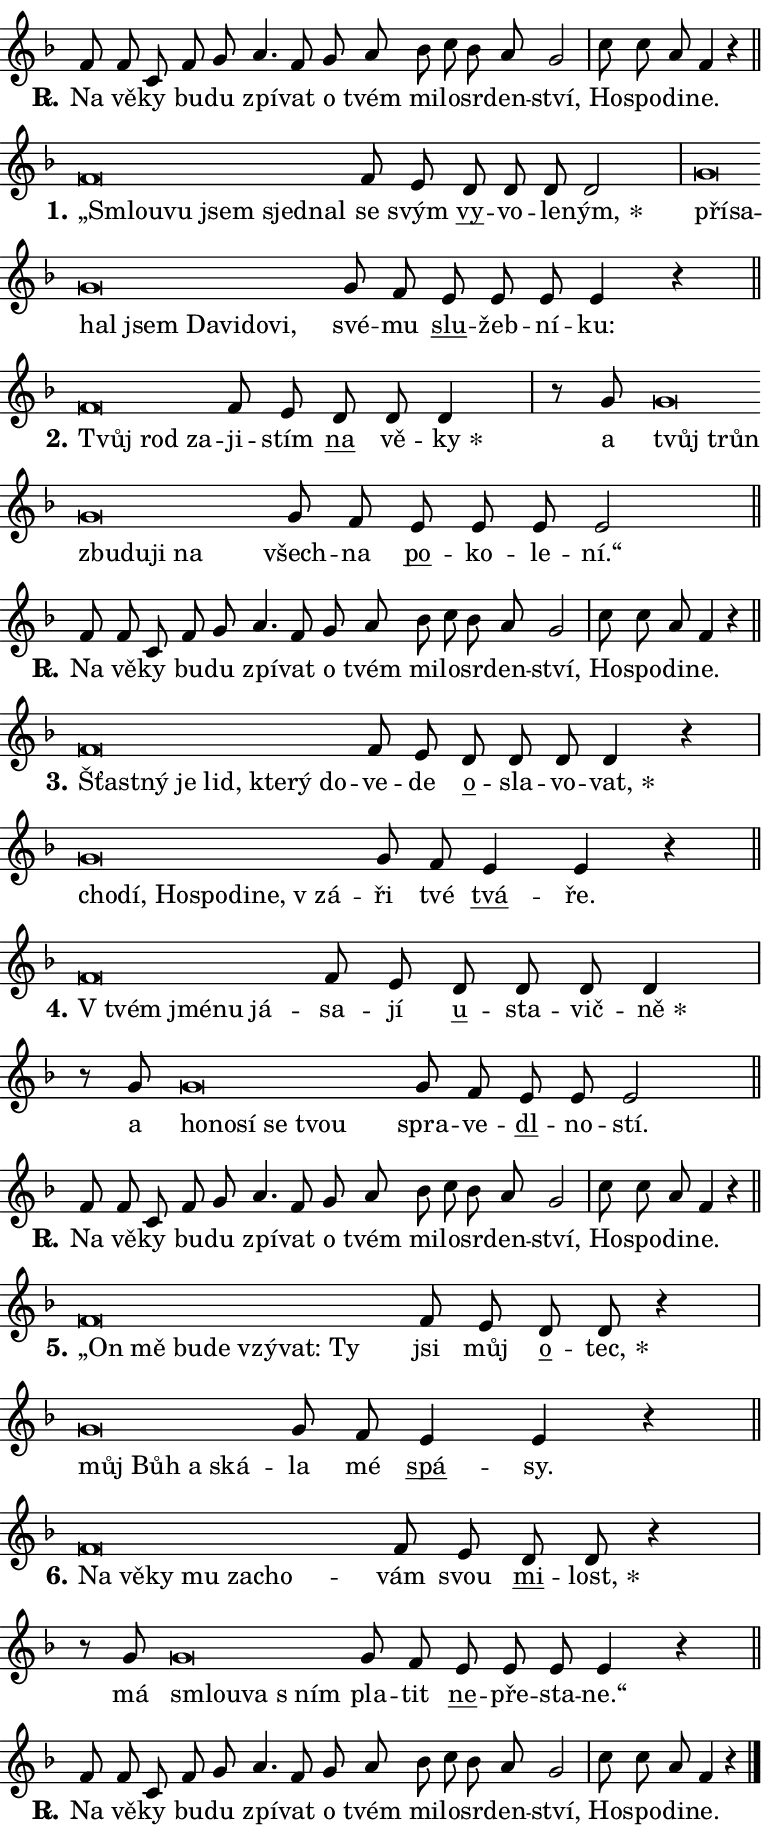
\version "2.24.0"
\header { tagline = "" }
\paper {
  indent = 0\cm
  top-margin = 0\cm
  right-margin = 0.13\cm % to fit lyric hyphens
  bottom-margin = 0\cm
  left-margin = 0\cm
  paper-width = 13\cm
  page-breaking = #ly:one-page-breaking
  system-system-spacing.basic-distance = #11
  score-system-spacing.basic-distance = #11
  ragged-last = ##f
}


%% Author: Thomas Morley
%% https://lists.gnu.org/archive/html/lilypond-user/2020-05/msg00002.html
#(define (line-position grob)
"Returns position of @var[grob} in current system:
   @code{'start}, if at first time-step
   @code{'end}, if at last time-step
   @code{'middle} otherwise
"
  (let* ((col (ly:item-get-column grob))
         (ln (ly:grob-object col 'left-neighbor))
         (rn (ly:grob-object col 'right-neighbor))
         (col-to-check-left (if (ly:grob? ln) ln col))
         (col-to-check-right (if (ly:grob? rn) rn col))
         (break-dir-left
           (and
             (ly:grob-property col-to-check-left 'non-musical #f)
             (ly:item-break-dir col-to-check-left)))
         (break-dir-right
           (and
             (ly:grob-property col-to-check-right 'non-musical #f)
             (ly:item-break-dir col-to-check-right))))
        (cond ((eqv? 1 break-dir-left) 'start)
              ((eqv? -1 break-dir-right) 'end)
              (else 'middle))))

#(define (tranparent-at-line-position vctor)
  (lambda (grob)
  "Relying on @code{line-position} select the relevant enry from @var{vctor}.
Used to determine transparency,"
    (case (line-position grob)
      ((end) (not (vector-ref vctor 0)))
      ((middle) (not (vector-ref vctor 1)))
      ((start) (not (vector-ref vctor 2))))))

noteHeadBreakVisibility =
#(define-music-function (break-visibility)(vector?)
"Makes @code{NoteHead}s transparent relying on @var{break-visibility}"
#{
  \override NoteHead.transparent =
    #(tranparent-at-line-position break-visibility)
#})

#(define delete-ledgers-for-transparent-note-heads
  (lambda (grob)
    "Reads whether a @code{NoteHead} is transparent.
If so this @code{NoteHead} is removed from @code{'note-heads} from
@var{grob}, which is supposed to be @code{LedgerLineSpanner}.
As a result ledgers are not printed for this @code{NoteHead}"
    (let* ((nhds-array (ly:grob-object grob 'note-heads))
           (nhds-list
             (if (ly:grob-array? nhds-array)
                 (ly:grob-array->list nhds-array)
                 '()))
           ;; Relies on the transparent-property being done before
           ;; Staff.LedgerLineSpanner.after-line-breaking is executed.
           ;; This is fragile ...
           (to-keep
             (remove
               (lambda (nhd)
                 (ly:grob-property nhd 'transparent #f))
               nhds-list)))
      ;; TODO find a better method to iterate over grob-arrays, similiar
      ;; to filter/remove etc for lists
      ;; For now rebuilt from scratch
      (set! (ly:grob-object grob 'note-heads)  '())
      (for-each
        (lambda (nhd)
          (ly:pointer-group-interface::add-grob grob 'note-heads nhd))
        to-keep))))

squashNotes = {
  \override NoteHead.X-extent = #'(-0.2 . 0.2)
  \override NoteHead.Y-extent = #'(-0.75 . 0)
  \override NoteHead.stencil =
    #(lambda (grob)
       (let ((pos (ly:grob-property grob 'staff-position)))
         (begin
           (if (< pos -7) (display "ERROR: Lower brevis then expected\n") (display ""))
           (if (<= pos -6) ly:text-interface::print ly:note-head::print))))
}
unSquashNotes = {
  \revert NoteHead.X-extent
  \revert NoteHead.Y-extent
  \revert NoteHead.stencil
}

hideNotes = \noteHeadBreakVisibility #begin-of-line-visible
unHideNotes = \noteHeadBreakVisibility #all-visible

% work-around for resetting accidentals
% https://lilypond.org/doc/v2.23/Documentation/notation/displaying-rhythms#unmetered-music
cadenzaMeasure = {
  \cadenzaOff
  \partial 1024 s1024
  \cadenzaOn
}

#(define-markup-command (accent layout props text) (markup?)
  "Underline accented syllable"
  (interpret-markup layout props
    #{\markup \override #'(offset . 4.3) \underline { #text }#}))

responsum = \markup \concat {
  "R" \hspace #-1.05 \path #0.1 #'((moveto 0 0.07) (lineto 0.9 0.8)) \hspace #0.05 "."
}

spaceSize = #0.6828661417322834 % exact space size for TeX Gyre Schola

\layout {
  \context {
    \Staff
    \remove "Time_signature_engraver"
    \override LedgerLineSpanner.after-line-breaking = #delete-ledgers-for-transparent-note-heads
  }
  \context {
    \Lyrics {
      \override LyricSpace.minimum-distance = \spaceSize
      \override LyricText.font-name = #"TeX Gyre Schola"
      \override LyricText.font-size = 1
      \override StanzaNumber.font-name = #"TeX Gyre Schola Bold"
      \override StanzaNumber.font-size = 1
    }
  }
  \context {
    \Score 
    \override NoteHead.text =
      #(lambda (grob) 
        (let ((pos (ly:grob-property grob 'staff-position)))
          #{\markup {
            \combine
              \halign #-0.55 \raise #(if (= pos -6) 0 0.5) \override #'(thickness . 2) \draw-line #'(3.2 . 0)
              \musicglyph "noteheads.sM1"
          }#}))
  }
}

% magnetic-lyrics.ily
%
%   written by
%     Jean Abou Samra <jean@abou-samra.fr>
%     Werner Lemberg <wl@gnu.org>
%
%   adapted by
%     Jiri Hon <jiri.hon@gmail.com>
%
% Version 2022-Apr-15

% https://www.mail-archive.com/lilypond-user@gnu.org/msg149350.html

#(define (Left_hyphen_pointer_engraver context)
   "Collect syllable-hyphen-syllable occurrences in lyrics and store
them in properties.  This engraver only looks to the left.  For
example, if the lyrics input is @code{foo -- bar}, it does the
following.

@itemize @bullet
@item
Set the @code{text} property of the @code{LyricHyphen} grob between
@q{foo} and @q{bar} to @code{foo}.

@item
Set the @code{left-hyphen} property of the @code{LyricText} grob with
text @q{foo} to the @code{LyricHyphen} grob between @q{foo} and
@q{bar}.
@end itemize

Use this auxiliary engraver in combination with the
@code{lyric-@/text::@/apply-@/magnetic-@/offset!} hook."
   (let ((hyphen #f)
         (text #f))
     (make-engraver
      (acknowledgers
       ((lyric-syllable-interface engraver grob source-engraver)
        (set! text grob)))
      (end-acknowledgers
       ((lyric-hyphen-interface engraver grob source-engraver)
        ;(when (not (grob::has-interface grob 'lyric-space-interface))
          (set! hyphen grob)));)
      ((stop-translation-timestep engraver)
       (when (and text hyphen)
         (ly:grob-set-object! text 'left-hyphen hyphen))
       (set! text #f)
       (set! hyphen #f)))))

#(define (lyric-text::apply-magnetic-offset! grob)
   "If the space between two syllables is less than the value in
property @code{LyricText@/.details@/.squash-threshold}, move the right
syllable to the left so that it gets concatenated with the left
syllable.

Use this function as a hook for
@code{LyricText@/.after-@/line-@/breaking} if the
@code{Left_@/hyphen_@/pointer_@/engraver} is active."
   (let ((hyphen (ly:grob-object grob 'left-hyphen #f)))
     (when hyphen
       (let ((left-text (ly:spanner-bound hyphen LEFT)))
         (when (grob::has-interface left-text 'lyric-syllable-interface)
           (let* ((common (ly:grob-common-refpoint grob left-text X))
                  (this-x-ext (ly:grob-extent grob common X))
                  (left-x-ext
                   (begin
                     ;; Trigger magnetism for left-text.
                     (ly:grob-property left-text 'after-line-breaking)
                     (ly:grob-extent left-text common X)))
                  ;; `delta` is the gap width between two syllables.
                  (delta (- (interval-start this-x-ext)
                            (interval-end left-x-ext)))
                  (details (ly:grob-property grob 'details))
                  (threshold (assoc-get 'squash-threshold details 0.2)))
             (when (< delta threshold)
               (let* (;; We have to manipulate the input text so that
                      ;; ligatures crossing syllable boundaries are not
                      ;; disabled.  For languages based on the Latin
                      ;; script this is essentially a beautification.
                      ;; However, for non-Western scripts it can be a
                      ;; necessity.
                      (lt (ly:grob-property left-text 'text))
                      (rt (ly:grob-property grob 'text))
                      (is-space (grob::has-interface hyphen 'lyric-space-interface))
                      (space (if is-space " " ""))
                      (extra-delta (if is-space spaceSize 0))
                      ;; Append new syllable.
                      (ltrt-space (if (and (string? lt) (string? rt))
                                (string-append lt space rt)
                                (make-concat-markup (list lt space rt))))
                      ;; Right-align `ltrt` to the right side.
                      (ltrt-space-markup (grob-interpret-markup
                               grob
                               (make-translate-markup
                                (cons (interval-length this-x-ext) 0)
                                (make-right-align-markup ltrt-space)))))
                 (begin
                   ;; Don't print `left-text`.
                   (ly:grob-set-property! left-text 'stencil #f)
                   ;; Set text and stencil (which holds all collected
                   ;; syllables so far) and shift it to the left.
                   (ly:grob-set-property! grob 'text ltrt-space)
                   (ly:grob-set-property! grob 'stencil ltrt-space-markup)
                   (ly:grob-translate-axis! grob (- (- delta extra-delta)) X))))))))))


#(define (lyric-hyphen::displace-bounds-first grob)
   ;; Make very sure this callback isn't triggered too early.
   (let ((left (ly:spanner-bound grob LEFT))
         (right (ly:spanner-bound grob RIGHT)))
     (ly:grob-property left 'after-line-breaking)
     (ly:grob-property right 'after-line-breaking)
     (ly:lyric-hyphen::print grob)))

squashThreshold = #0.4

\layout {
  \context {
    \Lyrics
    \consists #Left_hyphen_pointer_engraver
    \override LyricText.after-line-breaking =
      #lyric-text::apply-magnetic-offset!
    \override LyricHyphen.stencil = #lyric-hyphen::displace-bounds-first
    \override LyricText.details.squash-threshold = \squashThreshold
    \override LyricHyphen.minimum-distance = 0
    \override LyricHyphen.minimum-length = \squashThreshold
  }
}

squashText = \override LyricText.details.squash-threshold = 9999
unSquashText = \override LyricText.details.squash-threshold = \squashThreshold

leftText = \override LyricText.self-alignment-X = #LEFT
unLeftText = \revert LyricText.self-alignment-X

starOffset = #(lambda (grob) 
                (let ((x_offset (ly:self-alignment-interface::aligned-on-x-parent grob)))
                  (if (= x_offset 0) 0 (+ x_offset 1.2))))

star = #(define-music-function (syllable)(string?)
"Append star separator at the end of a syllable"
#{
  \once \override LyricText.X-offset = #starOffset
  \lyricmode { \markup {
    #syllable
    \override #'((font-name . "TeX Gyre Schola Bold")) \hspace #0.2 \lower #0.65 \larger "*"
  } }
#})

starAccent = #(define-music-function (syllable)(string?)
"Append star separator at the end of a syllable and make accent"
#{
  \once \override LyricText.X-offset = #starOffset
  \lyricmode { \markup {
    \accent #syllable
    \override #'((font-name . "TeX Gyre Schola Bold")) \hspace #0.2 \lower #0.65 \larger "*"
  } }
#})

breath = #(define-music-function (syllable)(string?)
"Append breathing indicator at the end of a syllable"
#{
  \lyricmode { \markup { #syllable "+" } }
#})

optionalBreath = #(define-music-function (syllable)(string?)
"Append optional breathing indicator at the end of a syllable"
#{
  \lyricmode { \markup { #syllable "(+)" } }
#})


\score {
    <<
        \new Voice = "melody" { \cadenzaOn \key f \major \relative { f'8 f c f g a4. f8 \bar "" g a \bar "" bes c bes a g2 \cadenzaMeasure \bar "|" c8 c a f4 r \cadenzaMeasure \bar "||" \break } }
        \new Lyrics \lyricsto "melody" { \lyricmode { \set stanza = \responsum
Na vě -- ky bu -- du zpí -- vat o tvém mi -- lo -- sr -- den -- ství, Ho -- spo -- di -- ne. } }
    >>
    \layout {}
}

\score {
    <<
        \new Voice = "melody" { \cadenzaOn \key f \major \relative { \squashNotes f'\breve*1/16 \hideNotes \breve*1/16 \bar "" \breve*1/16 \bar "" \breve*1/16 \breve*1/16 \bar "" \unHideNotes \unSquashNotes f8 e \bar "" d d d d2 \cadenzaMeasure \bar "|" \squashNotes g\breve*1/16 \hideNotes \breve*1/16 \bar "" \breve*1/16 \bar "" \breve*1/16 \bar "" \breve*1/16 \bar "" \breve*1/16 \bar "" \breve*1/16 \breve*1/16 \bar "" \unHideNotes \unSquashNotes g8 f \bar "" e e e e4 r \cadenzaMeasure \bar "||" \break } }
        \new Lyrics \lyricsto "melody" { \lyricmode { \set stanza = "1."
\leftText „Smlou -- \squashText vu jsem sjed -- nal \unLeftText \unSquashText se svým \markup \accent vy -- vo -- le -- \star ným, \leftText pří -- \squashText sa -- hal jsem Da -- vi -- do -- vi, \unLeftText \unSquashText své -- mu \markup \accent slu -- žeb -- ní -- ku: } }
    >>
    \layout {}
}

\score {
    <<
        \new Voice = "melody" { \cadenzaOn \key f \major \relative { \squashNotes f'\breve*1/16 \hideNotes \breve*1/16 \breve*1/16 \bar "" \unHideNotes \unSquashNotes f8 e \bar "" d d d4 \cadenzaMeasure \bar "|" r8 g \squashNotes g\breve*1/16 \hideNotes \breve*1/16 \bar "" \breve*1/16 \bar "" \breve*1/16 \bar "" \breve*1/16 \breve*1/16 \bar "" \unHideNotes \unSquashNotes g8 f \bar "" e e e e2 \cadenzaMeasure \bar "||" \break } }
        \new Lyrics \lyricsto "melody" { \lyricmode { \set stanza = "2."
\leftText Tvůj \squashText rod za -- \unLeftText \unSquashText ji -- stím \markup \accent na vě -- \star ky a \leftText tvůj \squashText trůn zbu -- du -- ji na \unLeftText \unSquashText všech -- na \markup \accent po -- ko -- le -- ní.“ } }
    >>
    \layout {}
}

\score {
    <<
        \new Voice = "melody" { \cadenzaOn \key f \major \relative { f'8 f c f g a4. f8 \bar "" g a \bar "" bes c bes a g2 \cadenzaMeasure \bar "|" c8 c a f4 r \cadenzaMeasure \bar "||" \break } }
        \new Lyrics \lyricsto "melody" { \lyricmode { \set stanza = \responsum
Na vě -- ky bu -- du zpí -- vat o tvém mi -- lo -- sr -- den -- ství, Ho -- spo -- di -- ne. } }
    >>
    \layout {}
}

\score {
    <<
        \new Voice = "melody" { \cadenzaOn \key f \major \relative { \squashNotes f'\breve*1/16 \hideNotes \breve*1/16 \bar "" \breve*1/16 \bar "" \breve*1/16 \bar "" \breve*1/16 \bar "" \breve*1/16 \breve*1/16 \bar "" \unHideNotes \unSquashNotes f8 e \bar "" d d d d4 r \cadenzaMeasure \bar "|" \squashNotes g\breve*1/16 \hideNotes \breve*1/16 \bar "" \breve*1/16 \bar "" \breve*1/16 \bar "" \breve*1/16 \bar "" \breve*1/16 \breve*1/16 \bar "" \unHideNotes \unSquashNotes g8 f \bar "" e4 e4 r \cadenzaMeasure \bar "||" \break } }
        \new Lyrics \lyricsto "melody" { \lyricmode { \set stanza = "3."
\leftText Šťast -- \squashText ný je lid, kte -- rý do -- \unLeftText \unSquashText ve -- de \markup \accent o -- sla -- vo -- \star vat, \leftText cho -- \squashText dí, Ho -- spo -- di -- ne, "v zá" -- \unLeftText \unSquashText ři tvé \markup \accent tvá -- ře. } }
    >>
    \layout {}
}

\score {
    <<
        \new Voice = "melody" { \cadenzaOn \key f \major \relative { \squashNotes f'\breve*1/16 \hideNotes \breve*1/16 \bar "" \breve*1/16 \breve*1/16 \bar "" \unHideNotes \unSquashNotes f8 e \bar "" d d d d4 \cadenzaMeasure \bar "|" r8 g \squashNotes g\breve*1/16 \hideNotes \breve*1/16 \bar "" \breve*1/16 \bar "" \breve*1/16 \breve*1/16 \bar "" \unHideNotes \unSquashNotes g8 f \bar "" e e e2 \cadenzaMeasure \bar "||" \break } }
        \new Lyrics \lyricsto "melody" { \lyricmode { \set stanza = "4."
\leftText "V tvém" \squashText jmé -- nu já -- \unLeftText \unSquashText sa -- jí \markup \accent u -- sta -- vič -- \star ně a \leftText ho -- \squashText no -- sí se tvou \unLeftText \unSquashText spra -- ve -- \markup \accent dl -- no -- stí. } }
    >>
    \layout {}
}

\score {
    <<
        \new Voice = "melody" { \cadenzaOn \key f \major \relative { f'8 f c f g a4. f8 \bar "" g a \bar "" bes c bes a g2 \cadenzaMeasure \bar "|" c8 c a f4 r \cadenzaMeasure \bar "||" \break } }
        \new Lyrics \lyricsto "melody" { \lyricmode { \set stanza = \responsum
Na vě -- ky bu -- du zpí -- vat o tvém mi -- lo -- sr -- den -- ství, Ho -- spo -- di -- ne. } }
    >>
    \layout {}
}

\score {
    <<
        \new Voice = "melody" { \cadenzaOn \key f \major \relative { \squashNotes f'\breve*1/16 \hideNotes \breve*1/16 \bar "" \breve*1/16 \bar "" \breve*1/16 \bar "" \breve*1/16 \bar "" \breve*1/16 \breve*1/16 \bar "" \unHideNotes \unSquashNotes f8 e \bar "" d8 d r4 \cadenzaMeasure \bar "|" \squashNotes g\breve*1/16 \hideNotes \breve*1/16 \bar "" \breve*1/16 \breve*1/16 \bar "" \unHideNotes \unSquashNotes g8 f \bar "" e4 e r \cadenzaMeasure \bar "||" \break } }
        \new Lyrics \lyricsto "melody" { \lyricmode { \set stanza = "5."
\leftText „On \squashText mě bu -- de vzý -- vat: Ty \unLeftText \unSquashText jsi můj \markup \accent o -- \star tec, \leftText můj \squashText Bůh a ská -- \unLeftText \unSquashText la mé \markup \accent spá -- sy. } }
    >>
    \layout {}
}

\score {
    <<
        \new Voice = "melody" { \cadenzaOn \key f \major \relative { \squashNotes f'\breve*1/16 \hideNotes \breve*1/16 \bar "" \breve*1/16 \bar "" \breve*1/16 \bar "" \breve*1/16 \breve*1/16 \bar "" \unHideNotes \unSquashNotes f8 e \bar "" d8 d r4 \cadenzaMeasure \bar "|" r8 g \squashNotes g\breve*1/16 \hideNotes \breve*1/16 \breve*1/16 \bar "" \unHideNotes \unSquashNotes g8 f \bar "" e e e e4 r \cadenzaMeasure \bar "||" \break } }
        \new Lyrics \lyricsto "melody" { \lyricmode { \set stanza = "6."
\leftText Na \squashText vě -- ky mu za -- cho -- \unLeftText \unSquashText vám svou \markup \accent mi -- \star lost, má \leftText smlou -- \squashText va "s ním" \unLeftText \unSquashText pla -- tit \markup \accent ne -- pře -- sta -- ne.“ } }
    >>
    \layout {}
}

\score {
    <<
        \new Voice = "melody" { \cadenzaOn \key f \major \relative { f'8 f c f g a4. f8 \bar "" g a \bar "" bes c bes a g2 \cadenzaMeasure \bar "|" c8 c a f4 r \cadenzaMeasure \bar "||" \break } \bar "|." }
        \new Lyrics \lyricsto "melody" { \lyricmode { \set stanza = \responsum
Na vě -- ky bu -- du zpí -- vat o tvém mi -- lo -- sr -- den -- ství, Ho -- spo -- di -- ne. } }
    >>
    \layout {}
}
